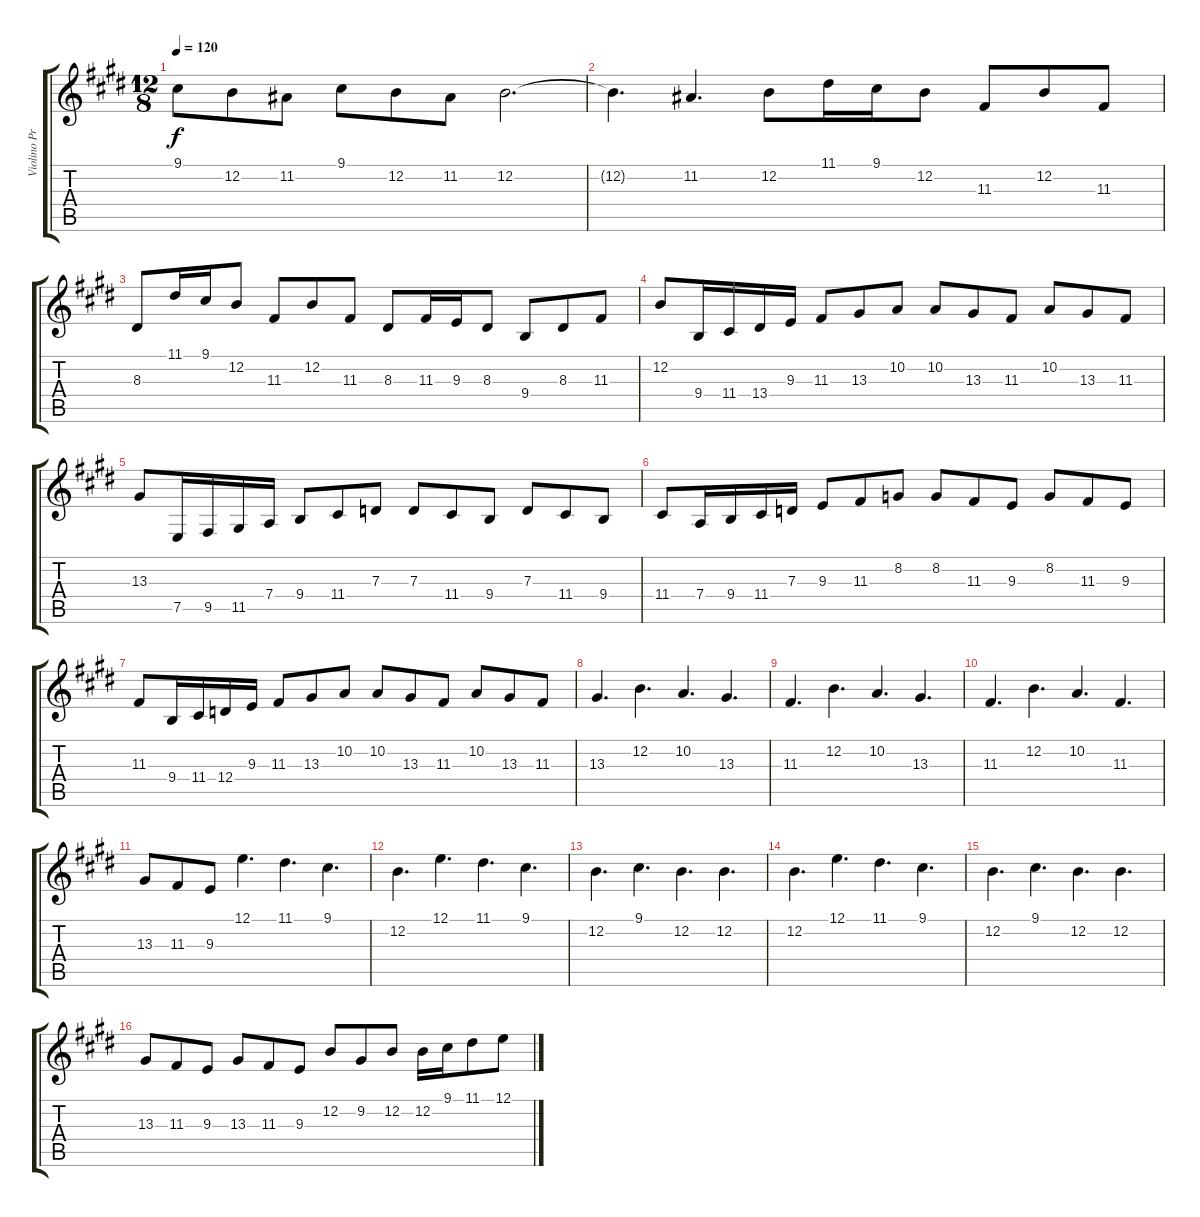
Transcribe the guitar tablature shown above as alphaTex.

\track ("Violino Principale" "Violino Pr") {instrument violin}
\staff {score tabs}
\tuning (E4 B3 G3 D3 A2 E2) {hide}
\ts (12 8)
\tempo 120
\clef g2
\ks c#minor
9.1.8{dy f} 12.2.8 11.2.8 9.1.8 12.2.8 11.2.8 12.2.2{d} |
12.2{t}.4{d} 11.2.4{d} 12.2.8 11.1.16 9.1.16 12.2.8 11.3.8 12.2.8 11.3.8 |
\ks e
8.3.8 11.1.16 9.1.16 12.2.8 11.3.8 12.2.8 11.3.8 8.3.8 11.3.16 9.3.16 8.3.8 9.4.8 8.3.8 11.3.8 |
\ks c#minor
12.2.8 9.4.16 11.4.16 13.4.16 9.3.16 11.3.8 13.3.8 10.2.8 10.2.8 13.3.8 11.3.8 10.2.8 13.3.8 11.3.8 |
13.3.8 7.5.16 9.5.16 11.5.16 7.4.16 9.4.8 11.4.8 7.3.8 7.3.8 11.4.8 9.4.8 7.3.8 11.4.8 9.4.8 |
\ks e
11.4.8 7.4.16 9.4.16 11.4.16 7.3.16 9.3.8 11.3.8 8.2.8 8.2.8 11.3.8 9.3.8 8.2.8 11.3.8 9.3.8 |
\ks c#minor
11.3.8 9.4.16 11.4.16 12.4.16 9.3.16 11.3.8 13.3.8 10.2.8 10.2.8 13.3.8 11.3.8 10.2.8 13.3.8 11.3.8 |
13.3.4{d} 12.2.4{d} 10.2.4{d} 13.3.4{d} |
\ks e
11.3.4{d} 12.2.4{d} 10.2.4{d} 13.3.4{d} |
\ks c#minor
11.3.4{d} 12.2.4{d} 10.2.4{d} 11.3.4{d} |
13.3.8 11.3.8 9.3.8 12.1.4{d} 11.1.4{d} 9.1.4{d} |
12.2.4{d} 12.1.4{d} 11.1.4{d} 9.1.4{d} |
\ks e
12.2.4{d} 9.1.4{d} 12.2.4{d} 12.2.4{d} |
\ks c#minor
12.2.4{d} 12.1.4{d} 11.1.4{d} 9.1.4{d} |
12.2.4{d} 9.1.4{d} 12.2.4{d} 12.2.4{d} |
\ks e
13.3.8 11.3.8 9.3.8 13.3.8 11.3.8 9.3.8 12.2.8 9.2.8 12.2.8 12.2.16 9.1.16 11.1.8 12.1.8
